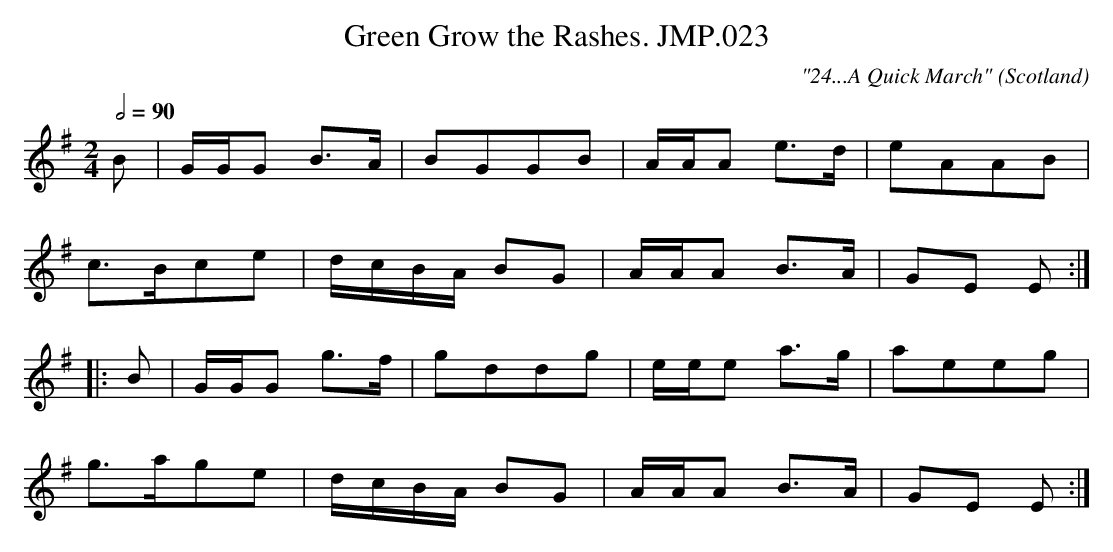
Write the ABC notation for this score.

X:1
T:Green Grow the Rashes. JMP.023
C:"24...A Quick March"
L:1/8
M:2/4
O:Scotland
Q:1/2=90
K:G Major
B | G/G/G B>A | BGGB | A/A/A e>d | eAAB |!
c>Bce | d/c/B/A/ BG | A/A/A B>A | GE E:|!
|:B | G/G/G g>f | gddg | e/e/e a>g | aeeg |!
g>age | d/c/B/A/ BG | A/A/A B>A | GE E :|
